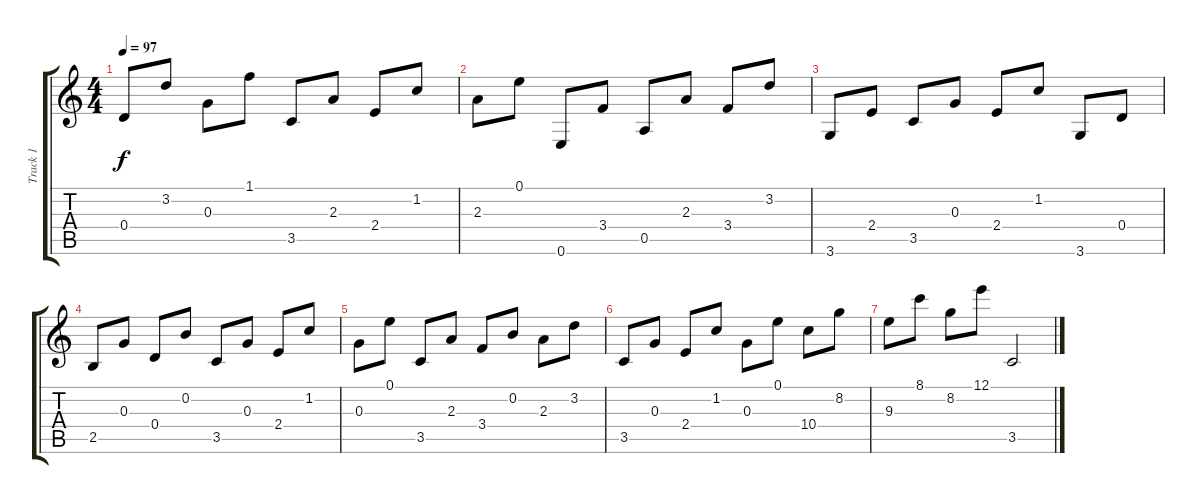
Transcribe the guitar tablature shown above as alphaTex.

\track ("Track 1" "Track 1") {instrument acousticguitarsteel}
\staff {score tabs}
\tuning (E4 B3 G3 D3 A2 E2) {hide}
\ts (4 4)
\tempo 97
\clef g2
\ks c
0.4.8{dy f} 3.2.8 0.3.8 1.1.8 3.5.8 2.3.8 2.4.8 1.2.8 |
2.3.8 0.1.8 0.6.8 3.4.8 0.5.8 2.3.8 3.4.8 3.2.8 |
3.6.8 2.4.8 3.5.8 0.3.8 2.4.8 1.2.8 3.6.8 0.4.8 |
2.5.8 0.3.8 0.4.8 0.2.8 3.5.8 0.3.8 2.4.8 1.2.8 |
0.3.8 0.1.8 3.5.8 2.3.8 3.4.8 0.2.8 2.3.8 3.2.8 |
3.5.8 0.3.8 2.4.8 1.2.8 0.3.8 0.1.8 10.4.8 8.2.8 |
9.3.8 8.1.8 8.2.8 12.1.8 3.5.2
